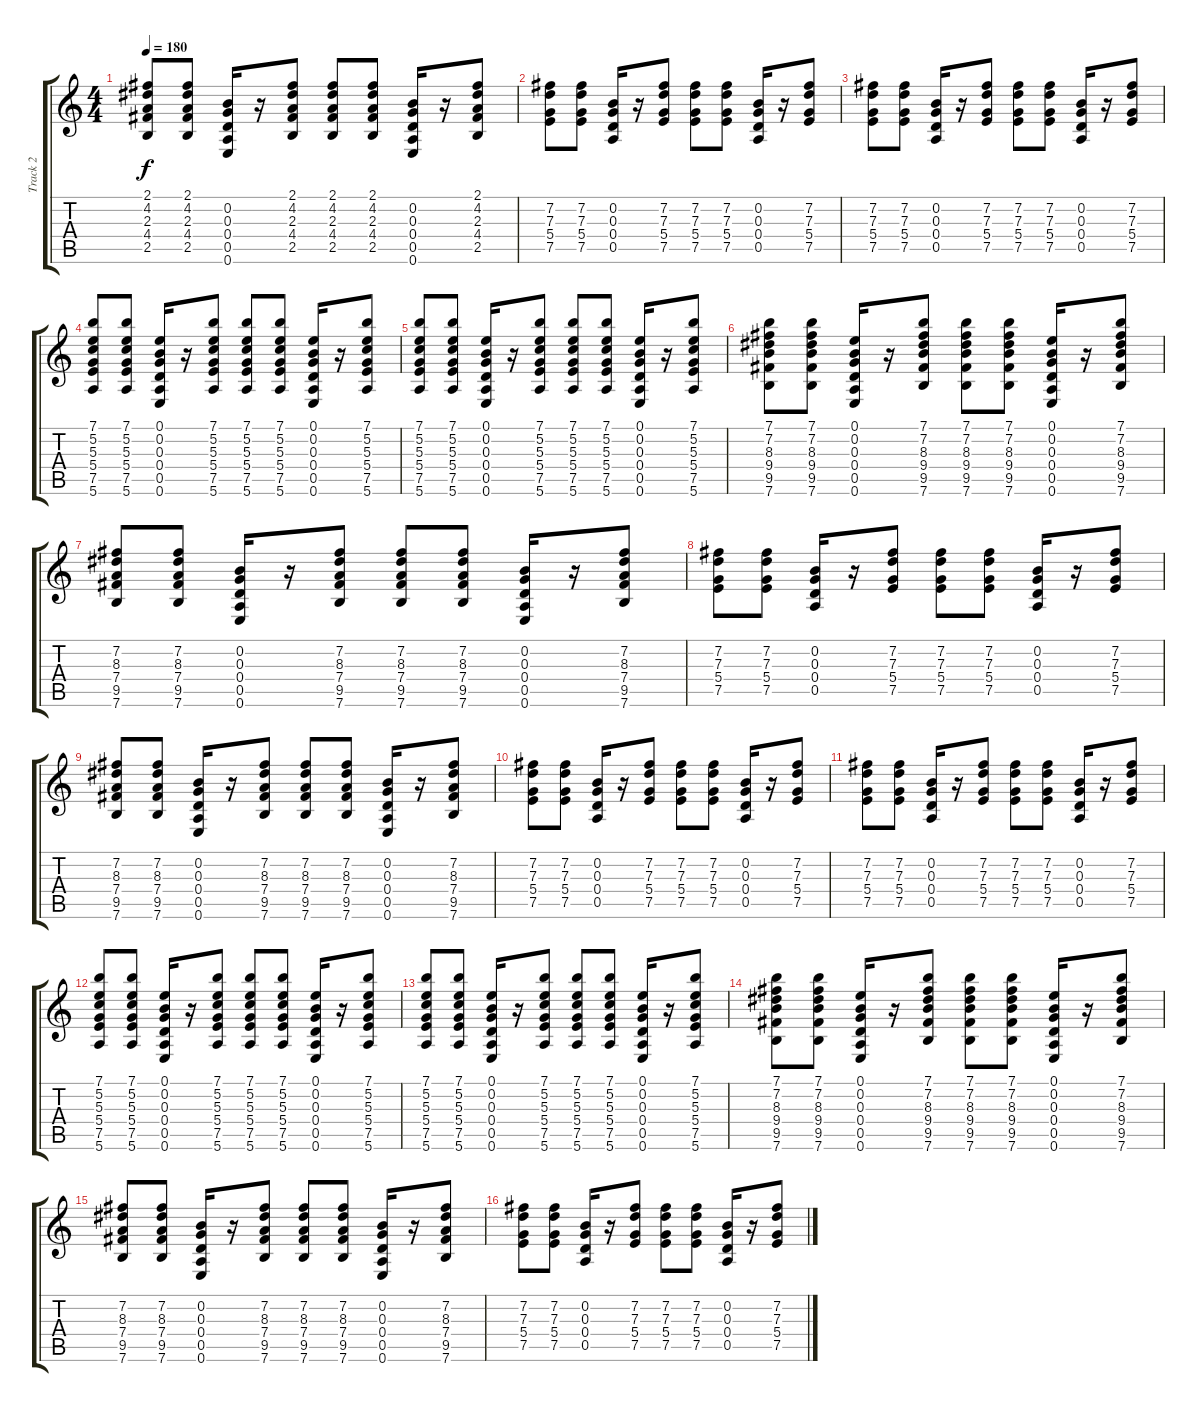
\track ("Track 2" "Track 2") {instrument acousticguitarsteel}
\staff {score tabs}
\tuning (E4 B3 G3 D3 A2 E2) {hide}
\ts (4 4)
\tempo 180
\clef g2
\ks c
(2.1 4.2 2.3 4.4 2.5).8{dy f} (2.1 4.2 2.3 4.4 2.5).8 (0.2 0.3 0.4 0.5 0.6).16 r.16 (2.1 4.2 2.3 4.4 2.5).8 (2.1 4.2 2.3 4.4 2.5).8 (2.1 4.2 2.3 4.4 2.5).8 (0.2 0.3 0.4 0.5 0.6).16 r.16 (2.1 4.2 2.3 4.4 2.5).8 |
(7.2 7.3 5.4 7.5).8 (7.2 7.3 5.4 7.5).8 (0.2 0.3 0.4 0.5).16 r.16 (7.2 7.3 5.4 7.5).8 (7.2 7.3 5.4 7.5).8 (7.2 7.3 5.4 7.5).8 (0.2 0.3 0.4 0.5).16 r.16 (7.2 7.3 5.4 7.5).8 |
(7.2 7.3 5.4 7.5).8 (7.2 7.3 5.4 7.5).8 (0.2 0.3 0.4 0.5).16 r.16 (7.2 7.3 5.4 7.5).8 (7.2 7.3 5.4 7.5).8 (7.2 7.3 5.4 7.5).8 (0.2 0.3 0.4 0.5).16 r.16 (7.2 7.3 5.4 7.5).8 |
(7.1 5.2 5.3 5.4 7.5 5.6).8 (7.1 5.2 5.3 5.4 7.5 5.6).8 (0.1 0.2 0.3 0.4 0.5 0.6).16 r.16 (7.1 5.2 5.3 5.4 7.5 5.6).8 (7.1 5.2 5.3 5.4 7.5 5.6).8 (7.1 5.2 5.3 5.4 7.5 5.6).8 (0.1 0.2 0.3 0.4 0.5 0.6).16 r.16 (7.1 5.2 5.3 5.4 7.5 5.6).8 |
(7.1 5.2 5.3 5.4 7.5 5.6).8 (7.1 5.2 5.3 5.4 7.5 5.6).8 (0.1 0.2 0.3 0.4 0.5 0.6).16 r.16 (7.1 5.2 5.3 5.4 7.5 5.6).8 (7.1 5.2 5.3 5.4 7.5 5.6).8 (7.1 5.2 5.3 5.4 7.5 5.6).8 (0.1 0.2 0.3 0.4 0.5 0.6).16 r.16 (7.1 5.2 5.3 5.4 7.5 5.6).8 |
(7.1 7.2 8.3 9.4 9.5 7.6).8 (7.1 7.2 8.3 9.4 9.5 7.6).8 (0.1 0.2 0.3 0.4 0.5 0.6).16 r.16 (7.1 7.2 8.3 9.4 9.5 7.6).8 (7.1 7.2 8.3 9.4 9.5 7.6).8 (7.1 7.2 8.3 9.4 9.5 7.6).8 (0.1 0.2 0.3 0.4 0.5 0.6).16 r.16 (7.1 7.2 8.3 9.4 9.5 7.6).8 |
(7.2 8.3 7.4 9.5 7.6).8 (7.2 8.3 7.4 9.5 7.6).8 (0.2 0.3 0.4 0.5 0.6).16 r.16 (7.2 8.3 7.4 9.5 7.6).8 (7.2 8.3 7.4 9.5 7.6).8 (7.2 8.3 7.4 9.5 7.6).8 (0.2 0.3 0.4 0.5 0.6).16 r.16 (7.2 8.3 7.4 9.5 7.6).8 |
(7.2 7.3 5.4 7.5).8 (7.2 7.3 5.4 7.5).8 (0.2 0.3 0.4 0.5).16 r.16 (7.2 7.3 5.4 7.5).8 (7.2 7.3 5.4 7.5).8 (7.2 7.3 5.4 7.5).8 (0.2 0.3 0.4 0.5).16 r.16 (7.2 7.3 5.4 7.5).8 |
(7.2 8.3 7.4 9.5 7.6).8 (7.2 8.3 7.4 9.5 7.6).8 (0.2 0.3 0.4 0.5 0.6).16 r.16 (7.2 8.3 7.4 9.5 7.6).8 (7.2 8.3 7.4 9.5 7.6).8 (7.2 8.3 7.4 9.5 7.6).8 (0.2 0.3 0.4 0.5 0.6).16 r.16 (7.2 8.3 7.4 9.5 7.6).8 |
(7.2 7.3 5.4 7.5).8 (7.2 7.3 5.4 7.5).8 (0.2 0.3 0.4 0.5).16 r.16 (7.2 7.3 5.4 7.5).8 (7.2 7.3 5.4 7.5).8 (7.2 7.3 5.4 7.5).8 (0.2 0.3 0.4 0.5).16 r.16 (7.2 7.3 5.4 7.5).8 |
(7.2 7.3 5.4 7.5).8 (7.2 7.3 5.4 7.5).8 (0.2 0.3 0.4 0.5).16 r.16 (7.2 7.3 5.4 7.5).8 (7.2 7.3 5.4 7.5).8 (7.2 7.3 5.4 7.5).8 (0.2 0.3 0.4 0.5).16 r.16 (7.2 7.3 5.4 7.5).8 |
(7.1 5.2 5.3 5.4 7.5 5.6).8 (7.1 5.2 5.3 5.4 7.5 5.6).8 (0.1 0.2 0.3 0.4 0.5 0.6).16 r.16 (7.1 5.2 5.3 5.4 7.5 5.6).8 (7.1 5.2 5.3 5.4 7.5 5.6).8 (7.1 5.2 5.3 5.4 7.5 5.6).8 (0.1 0.2 0.3 0.4 0.5 0.6).16 r.16 (7.1 5.2 5.3 5.4 7.5 5.6).8 |
(7.1 5.2 5.3 5.4 7.5 5.6).8 (7.1 5.2 5.3 5.4 7.5 5.6).8 (0.1 0.2 0.3 0.4 0.5 0.6).16 r.16 (7.1 5.2 5.3 5.4 7.5 5.6).8 (7.1 5.2 5.3 5.4 7.5 5.6).8 (7.1 5.2 5.3 5.4 7.5 5.6).8 (0.1 0.2 0.3 0.4 0.5 0.6).16 r.16 (7.1 5.2 5.3 5.4 7.5 5.6).8 |
(7.1 7.2 8.3 9.4 9.5 7.6).8 (7.1 7.2 8.3 9.4 9.5 7.6).8 (0.1 0.2 0.3 0.4 0.5 0.6).16 r.16 (7.1 7.2 8.3 9.4 9.5 7.6).8 (7.1 7.2 8.3 9.4 9.5 7.6).8 (7.1 7.2 8.3 9.4 9.5 7.6).8 (0.1 0.2 0.3 0.4 0.5 0.6).16 r.16 (7.1 7.2 8.3 9.4 9.5 7.6).8 |
(7.2 8.3 7.4 9.5 7.6).8 (7.2 8.3 7.4 9.5 7.6).8 (0.2 0.3 0.4 0.5 0.6).16 r.16 (7.2 8.3 7.4 9.5 7.6).8 (7.2 8.3 7.4 9.5 7.6).8 (7.2 8.3 7.4 9.5 7.6).8 (0.2 0.3 0.4 0.5 0.6).16 r.16 (7.2 8.3 7.4 9.5 7.6).8 |
(7.2 7.3 5.4 7.5).8 (7.2 7.3 5.4 7.5).8 (0.2 0.3 0.4 0.5).16 r.16 (7.2 7.3 5.4 7.5).8 (7.2 7.3 5.4 7.5).8 (7.2 7.3 5.4 7.5).8 (0.2 0.3 0.4 0.5).16 r.16 (7.2 7.3 5.4 7.5).8
